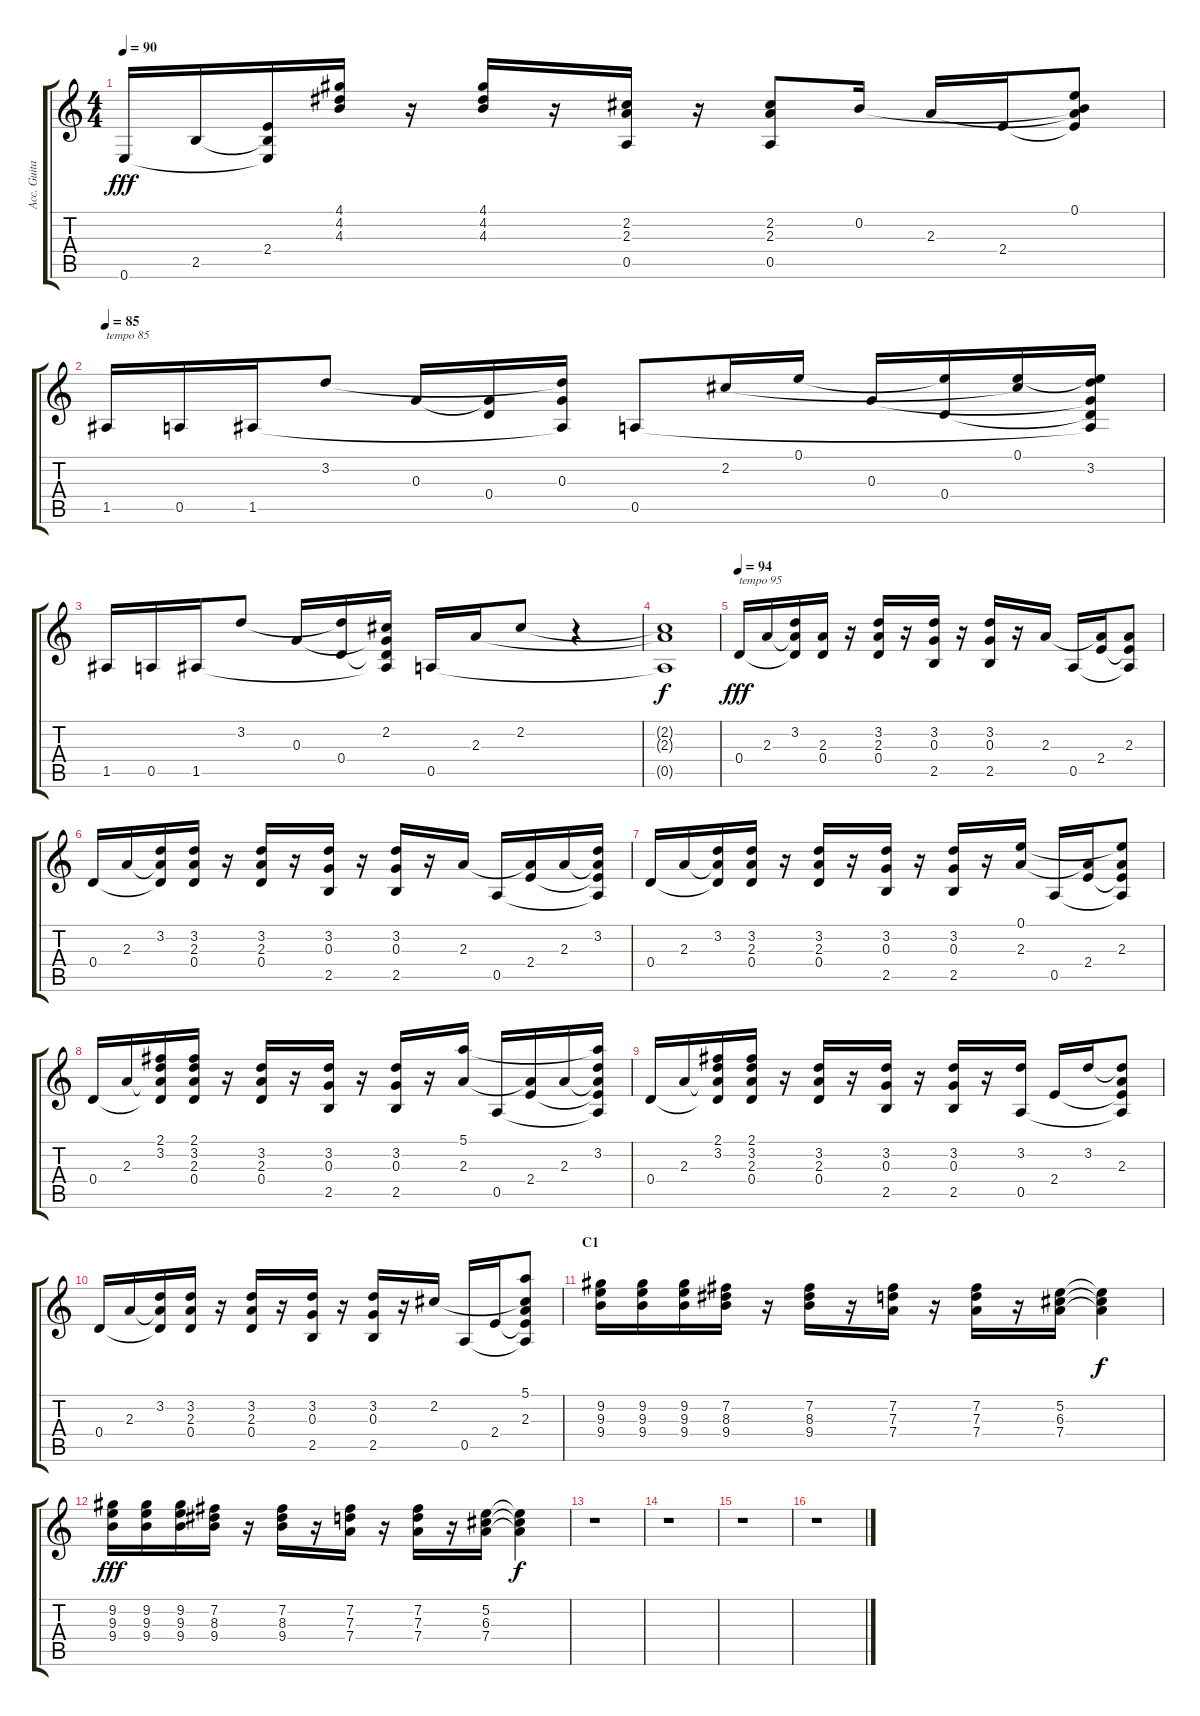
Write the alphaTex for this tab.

\track ("Acc. Guitar (left)" "Acc. Guita") {instrument acousticguitarsteel}
\staff {score tabs}
\tuning (E4 B3 G3 D3 A2 E2) {hide}
\ts (4 4)
\tempo 90
\clef g2
\ks c
0.6.16{dy fff} 2.5.16 (2.4 2.5{t} 0.6{t}).16 (4.1 4.2 4.3).16 r.16 (4.1 4.2 4.3).16 r.16 (2.2 2.3 0.5).16 r.16 (2.2 2.3 0.5).8 0.2.16 2.3.16 2.4.16 (0.1 0.2{t} 2.3{t} 2.4{t}).8 |
\tempo 85
1.5.16{txt "tempo 85"} 0.5.16 1.5.16 3.2.8 0.3.16 (0.3{t} 0.4).16 (3.2{t} 0.3 1.5{t}).16 0.5.8 2.2.16 0.1.16 0.3.16 (0.1{t} 0.4).16 (0.1 2.2{t}).16 (0.1{t} 3.2 0.3{t} 0.4{t} 0.5{t}).16 |
1.5.16 0.5.16 1.5.16 3.2.8 0.3.16 (3.2{t} 0.4).16 (2.2 0.3{t} 0.4{t} 1.5{t}).16 0.5.16 2.3.16 2.2.8 r.4 |
(2.2{t} 2.3{t} 0.5{t}).1{dy f} |
\tempo 94
0.4.16{txt "tempo 95" dy fff} 2.3.16 (3.2 2.3{t} 0.4{t}).16 (2.3 0.4).16 r.16 (3.2 2.3 0.4).16 r.16 (3.2 0.3 2.5).16 r.16 (3.2 0.3 2.5).16 r.16 2.3.16 0.5.16 (2.3{t} 2.4).16 (2.3 2.4{t} 0.5{t}).8 |
0.4.16 2.3.16 (3.2 2.3{t} 0.4{t}).16 (3.2 2.3 0.4).16 r.16 (3.2 2.3 0.4).16 r.16 (3.2 0.3 2.5).16 r.16 (3.2 0.3 2.5).16 r.16 2.3.16 0.5.16 (2.3{t} 2.4).16 2.3.16 (3.2 2.3{t} 2.4{t} 0.5{t}).16 |
0.4.16 2.3.16 (3.2 2.3{t} 0.4{t}).16 (3.2 2.3 0.4).16 r.16 (3.2 2.3 0.4).16 r.16 (3.2 0.3 2.5).16 r.16 (3.2 0.3 2.5).16 r.16 (0.1 2.3).16 0.5.16 (2.3{t} 2.4).16 (0.1{t} 2.3 2.4{t} 0.5{t}).8 |
0.4.16 2.3.16 (2.1 3.2 2.3{t} 0.4{t}).16 (2.1 3.2 2.3 0.4).16 r.16 (3.2 2.3 0.4).16 r.16 (3.2 0.3 2.5).16 r.16 (3.2 0.3 2.5).16 r.16 (5.1 2.3).16 0.5.16 (2.3{t} 2.4).16 2.3.16 (5.1{t} 3.2 2.3{t} 2.4{t} 0.5{t}).16 |
0.4.16 2.3.16 (2.1 3.2 2.3{t} 0.4{t}).16 (2.1 3.2 2.3 0.4).16 r.16 (3.2 2.3 0.4).16 r.16 (3.2 0.3 2.5).16 r.16 (3.2 0.3 2.5).16 r.16 (3.2 0.5).16 2.4.16 3.2.16 (3.2{t} 2.3 2.4{t} 0.5{t}).8 |
0.4.16 2.3.16 (3.2 2.3{t} 0.4{t}).16 (3.2 2.3 0.4).16 r.16 (3.2 2.3 0.4).16 r.16 (3.2 0.3 2.5).16 r.16 (3.2 0.3 2.5).16 r.16 2.2.16 0.5.16 2.4.16 (5.1 2.2{t} 2.3 2.4{t} 0.5{t}).8 |
\section ("" "C1")
(9.2 9.3 9.4).16 (9.2 9.3 9.4).16 (9.2 9.3 9.4).16 (7.2 8.3 9.4).16 r.16 (7.2 8.3 9.4).16 r.16 (7.2 7.3 7.4).16 r.16 (7.2 7.3 7.4).16 r.16 (5.2 6.3 7.4).16 (5.2{t} 6.3{t} 7.4{t}).4{dy f} |
(9.2 9.3 9.4).16{dy fff} (9.2 9.3 9.4).16 (9.2 9.3 9.4).16 (7.2 8.3 9.4).16 r.16 (7.2 8.3 9.4).16 r.16 (7.2 7.3 7.4).16 r.16 (7.2 7.3 7.4).16 r.16 (5.2 6.3 7.4).16 (5.2{t} 6.3{t} 7.4{t}).4{dy f} |
r.1 |
r.1 |
r.1 |
r.1
